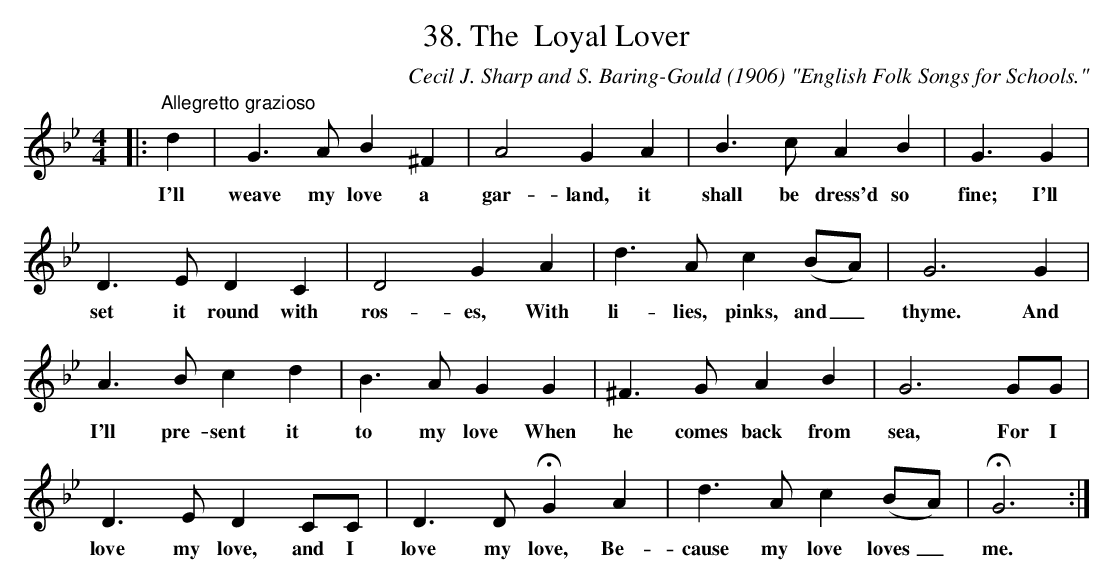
X:1
T:38. The  Loyal Lover
C:Cecil J. Sharp and S. Baring-Gould (1906) "English Folk Songs for Schools."
L:1/8
M:4/4
K:Gm
|:"^Allegretto grazioso" d2 | G3 A B2 ^F2 | A4 G2 A2 | B3 c A2 B2 | G3 G2 |$ D3 E D2 C2 |
w: I'll|weave my love a|gar- land, it|shall be  dress'd so|fine; I'll|set it round with|
D4 G2 A2 | d3 A c2 (BA) | G6 G2 |$ A3 B c2 d2 | B3 A G2 G2 | ^F3 G A2 B2 | G6 GG |$ D3 E D2 CC |
w: ros- es, With|li- lies,  pinks, and _|thyme. And|I'll pre- sent it|to my love When|he comes back from|sea, For I|love my love, and I|
D3 D !fermata!G2 A2 | d3 A c2 (BA) | !fermata!G6 :|
w: love my love, Be-|cause my love loves _|me.|
